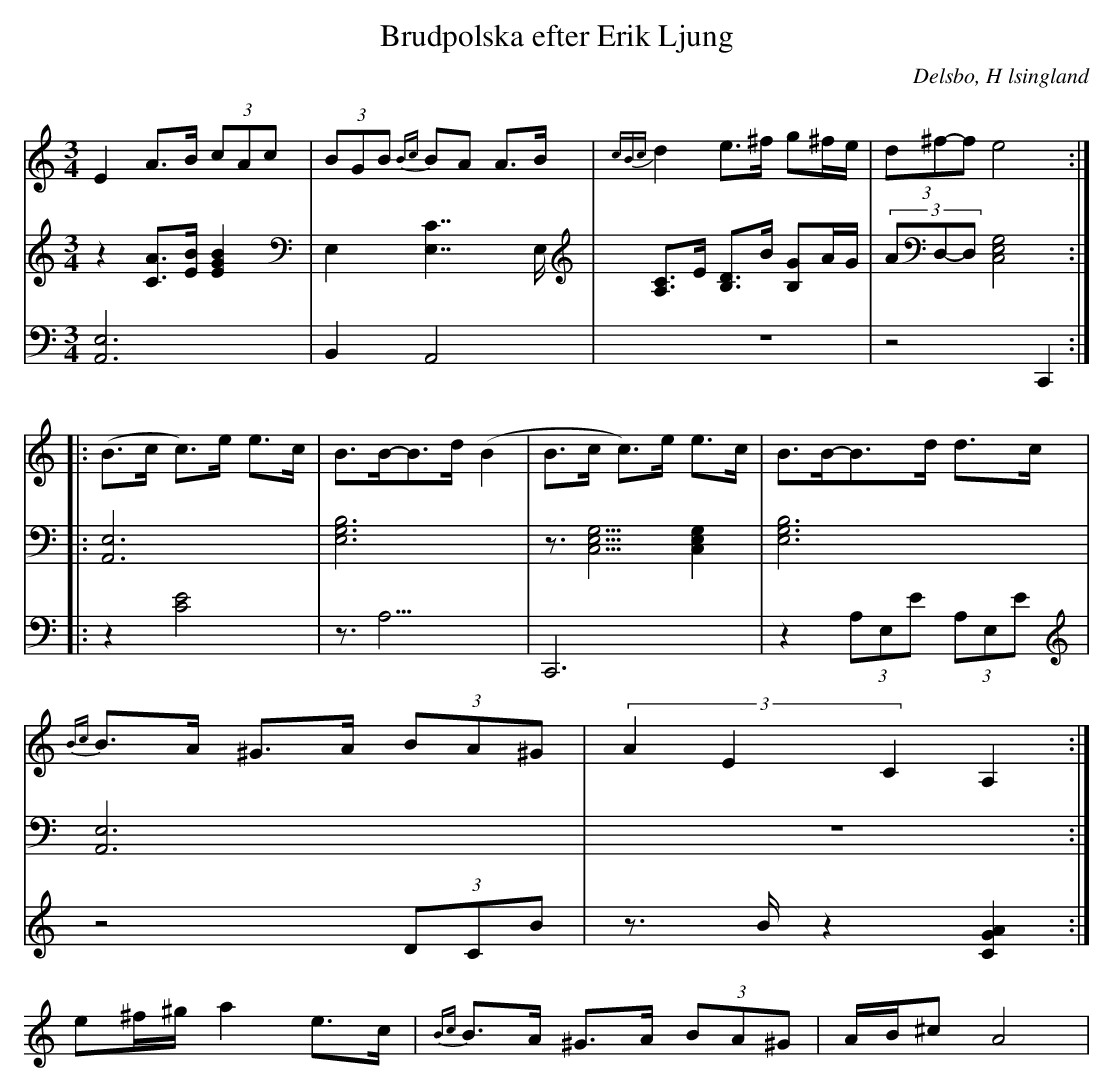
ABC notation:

X:1
T: Brudpolska efter Erik Ljung
Q: 105
O: Delsbo, H lsingland
M: 3/4
L: 1/8
K: Am
V:1
V:2
V:3 Merge
V:1
E2 A>B (3cAc| (3BGB {Bc}BA A>B|{cBc}d2 e>^f g^f/e/|(3d^f-f e4 :|
|:(B>c c)>e e>c|B>B-B>d (B2|B>c c)>e e>c|B>B-B>d d>c|
{Bc}B>A ^G>A (3BA^G|(3A2E2C2 A,2:|
e^f/^g/ a2 e>c|{Bc}B>A ^G>A (3BA^G|A/B/^c A4|
V:2
z2 [AC]>[BE] [B2E2G2]|E,2 [C7/2E,7/2]E,/|[A,C]>E [B,D]>B [B,G]A/G/|(3AD,-D, [E,4G,4C,4]:|
|:[A,,6E,6]|[E,6G,6B,6]|z3/2[E,5/2G,5/2C,5/2] [E,2G,2C,2]|[E,6G,6B,6]|
[A,,6E,6]|z6:|
V:3
[A,,6E,6]|B,,2 A,,4|z6|z4  C,,2:|
|:z2 [C4E4]|z3<A,3|C,,6|z2 (3A,E,E (3A,E,E|
z4 (3DCB|z>B z2 [G2A2C2]:|
